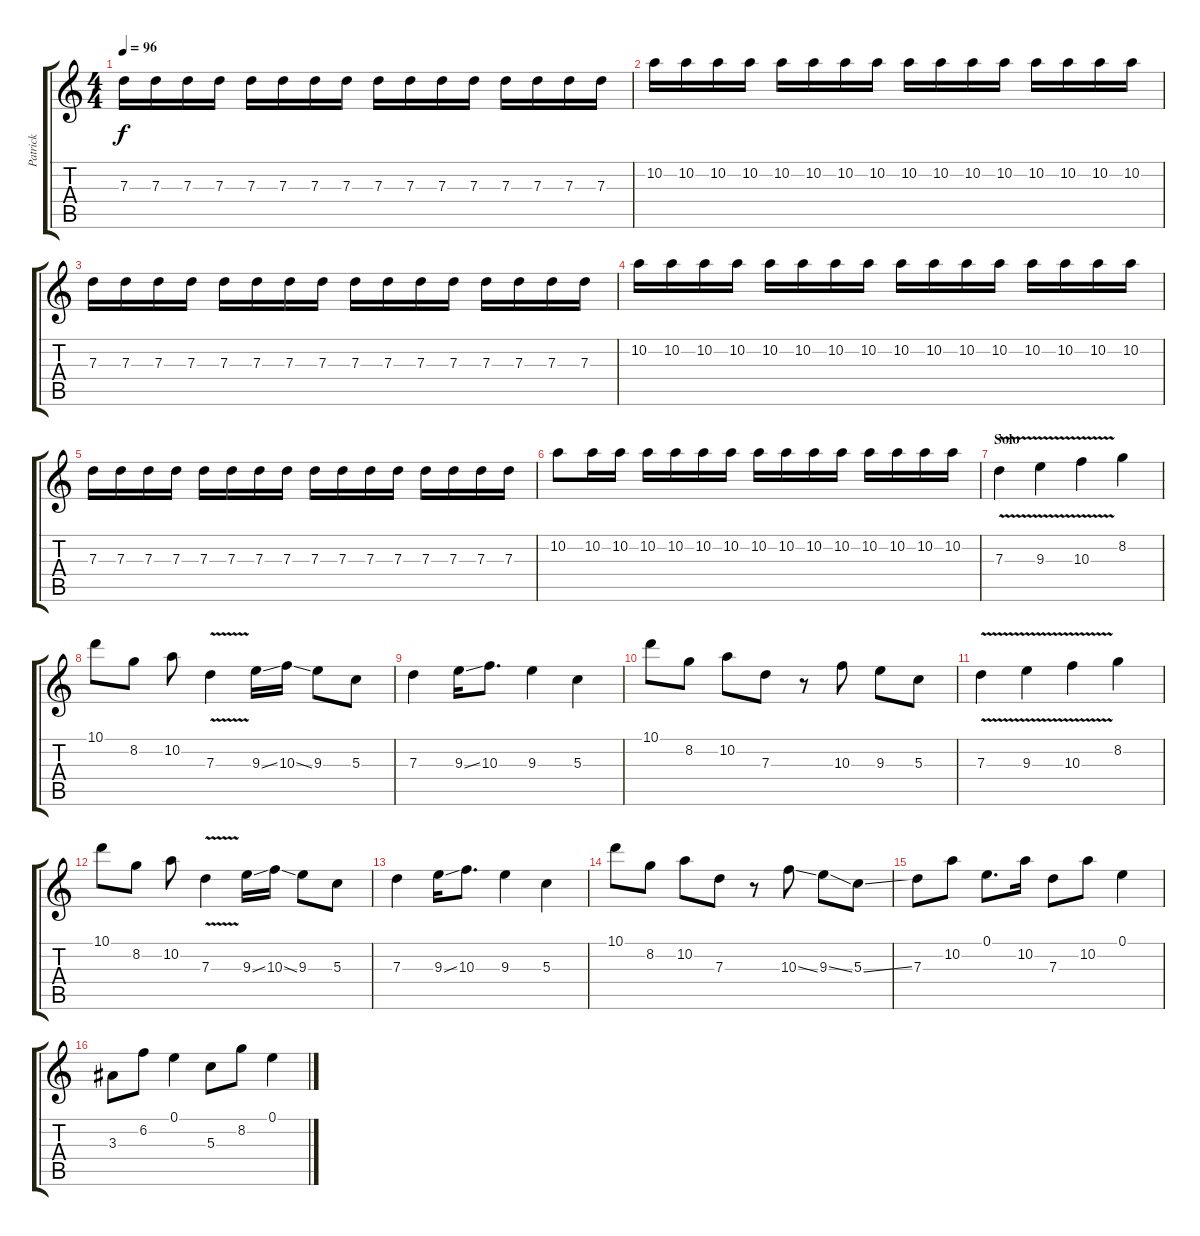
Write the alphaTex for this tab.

\track ("Patrick" "Patrick") {instrument distortionguitar}
\staff {score tabs}
\tuning (E4 B3 G3 D3 A2 D2) {hide}
\ts (4 4)
\tempo 96
\clef g2
\ks c
7.3.16{dy f} 7.3.16 7.3.16 7.3.16 7.3.16 7.3.16 7.3.16 7.3.16 7.3.16 7.3.16 7.3.16 7.3.16 7.3.16 7.3.16 7.3.16 7.3.16 |
10.2.16 10.2.16 10.2.16 10.2.16 10.2.16 10.2.16 10.2.16 10.2.16 10.2.16 10.2.16 10.2.16 10.2.16 10.2.16 10.2.16 10.2.16 10.2.16 |
7.3.16 7.3.16 7.3.16 7.3.16 7.3.16 7.3.16 7.3.16 7.3.16 7.3.16 7.3.16 7.3.16 7.3.16 7.3.16 7.3.16 7.3.16 7.3.16 |
10.2.16 10.2.16 10.2.16 10.2.16 10.2.16 10.2.16 10.2.16 10.2.16 10.2.16 10.2.16 10.2.16 10.2.16 10.2.16 10.2.16 10.2.16 10.2.16 |
7.3.16 7.3.16 7.3.16 7.3.16 7.3.16 7.3.16 7.3.16 7.3.16 7.3.16 7.3.16 7.3.16 7.3.16 7.3.16 7.3.16 7.3.16 7.3.16 |
10.2.8 10.2.16 10.2.16 10.2.16 10.2.16 10.2.16 10.2.16 10.2.16 10.2.16 10.2.16 10.2.16 10.2.16 10.2.16 10.2.16 10.2.16 |
\section ("" "Solo")
7.3{v}.4 9.3{v}.4 10.3{v}.4 8.2.4 |
10.1.8 8.2.8 10.2.8 7.3{v}.4 9.3{ss}.16 10.3{ss}.16 9.3.8 5.3.8 |
7.3.4 9.3{ss}.16 10.3.8{d} 9.3.4 5.3.4 |
10.1.8 8.2.8 10.2.8 7.3.8 r.8 10.3.8 9.3.8 5.3.8 |
7.3{v}.4 9.3{v}.4 10.3{v}.4 8.2.4 |
10.1.8 8.2.8 10.2.8 7.3{v}.4 9.3{ss}.16 10.3{ss}.16 9.3.8 5.3.8 |
7.3.4 9.3{ss}.16 10.3.8{d} 9.3.4 5.3.4 |
10.1.8 8.2.8 10.2.8 7.3.8 r.8 10.3{ss}.8 9.3{ss}.8 5.3{ss}.8 |
7.3.8 10.2.8 0.1.8{d} 10.2.16 7.3.8 10.2.8 0.1.4 |
3.3.8 6.2.8 0.1.4 5.3.8 8.2.8 0.1.4
